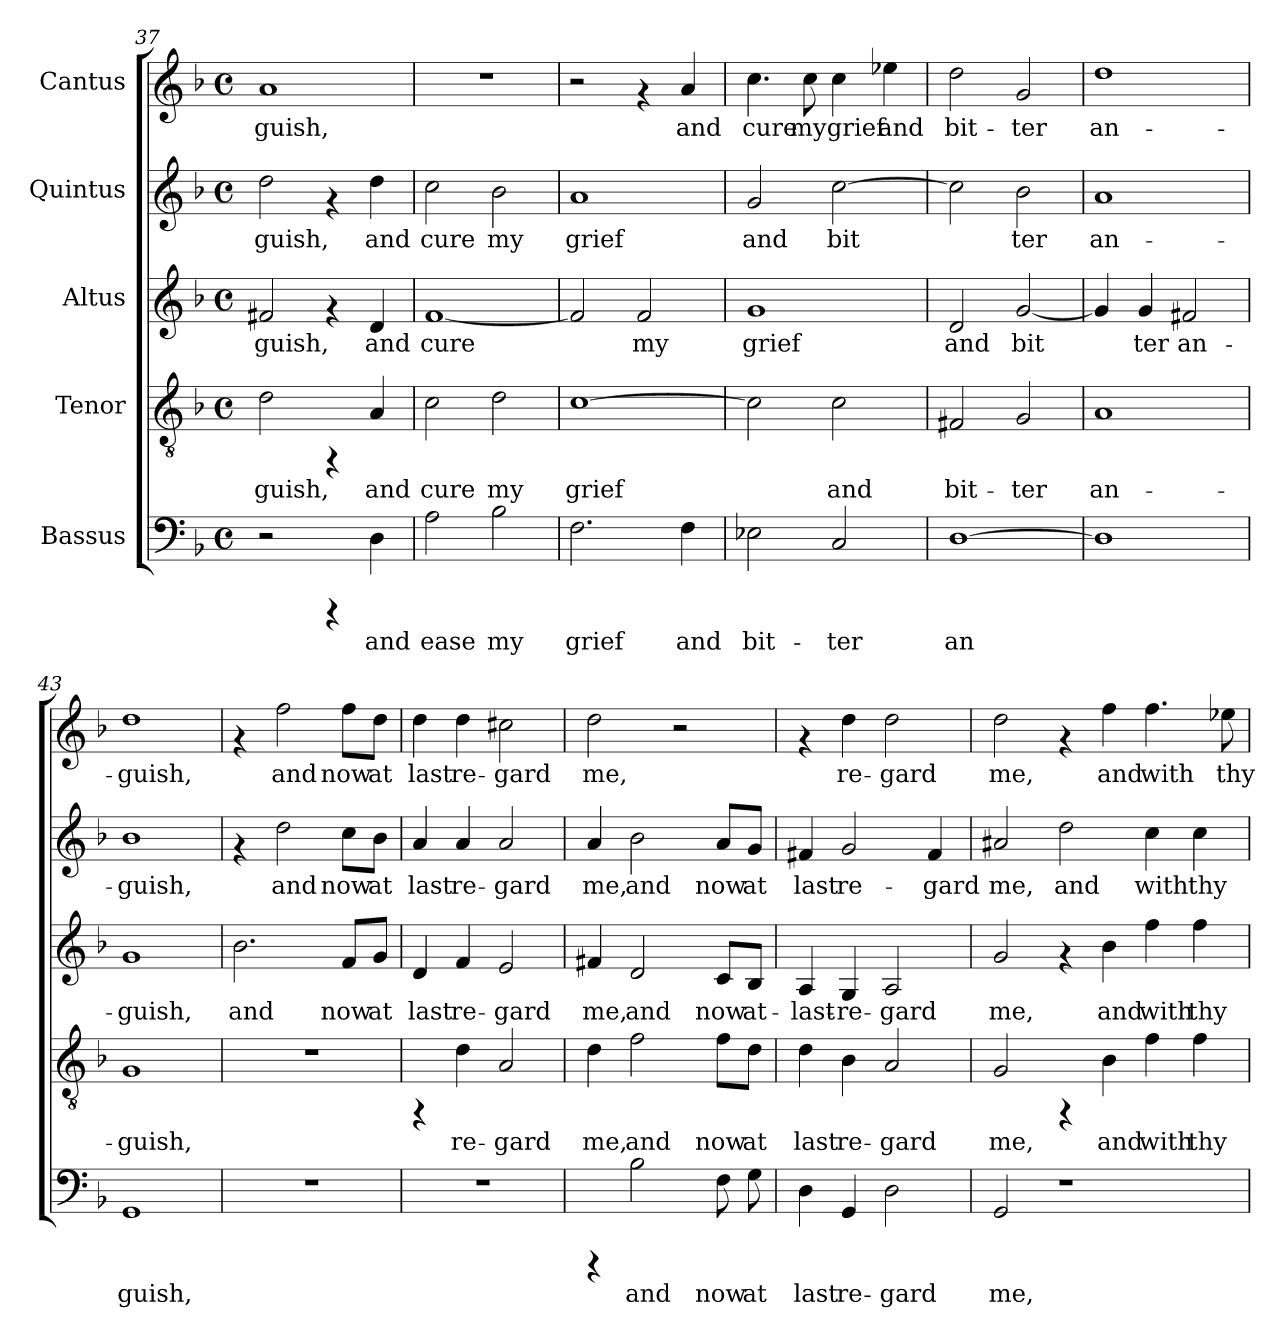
**kern	**text	**kern	**text	**kern	**text	**kern	**text	**kern	**text
*part5	*part5	*part4	*part4	*part3	*part3	*part2	*part2	*part1	*part1
*staff5	*staff5	*staff4	*staff4	*staff3	*staff3	*staff2	*staff2	*staff1	*staff1
*I"Bassus	*	*I"Tenor	*	*I"Altus	*	*I"Quintus	*	*I"Cantus	*
*clefF4	*	*clefGv2	*	*clefG2	*	*clefG2	*	*clefG2	*
*k[b-]	*	*k[b-]	*	*k[b-]	*	*k[b-]	*	*k[b-]	*
*F:	*	*F:	*	*F:	*	*F:	*	*F:	*
*M4/4	*	*M4/4	*	*M4/4	*	*M4/4	*	*M4/4	*
*met(c)	*	*met(c)	*	*met(c)	*	*met(c)	*	*met(c)	*
=37	=37	=37	=37	=37	=37	=37	=37	=37	=37
!	!	!	!LO:LY:b:cj	!	!LO:LY:b:cj	!	!LO:LY:b:cj	!	!LO:LY:b:cj
2r	.	2d\	-guish,	2f#X/	-guish,	2dd\	-guish,	1a	-guish,
4rCCC	.	4rFF	.	4rf	.	4rf	.	.	.
!	!LO:LY:b:cj	!	!LO:LY:b:cj	!	!LO:LY:b:cj	!	!LO:LY:b:cj	!	!
4D\	and	4A/	and	4d/	and	4dd\	and	.	.
!!LO:PB:g=z
=38	=38	=38	=38	=38	=38	=38	=38	=38	=38
!	!LO:LY:b:cj	!	!LO:LY:b:cj	!	!LO:LY:b:cj	!	!LO:LY:b:cj	!	!
2A\	ease	2c\	cure	[<1f	cure	2cc\	cure	1r	.
!	!LO:LY:b:cj	!	!LO:LY:b:cj	!	!	!	!LO:LY:b:cj	!	!
2B-\	my	2d\	my	.	.	2b-\	my	.	.
=39	=39	=39	=39	=39	=39	=39	=39	=39	=39
!	!LO:LY:b:cj	!	!LO:LY:b:cj	!	!LO:LY:b:cj	!	!LO:LY:b:cj	!	!
2.F\	grief	[>1c	grief	2f/]	.	1a	grief	2r	.
!	!	!	!	!	!LO:LY:b:cj	!	!	!	!
.	.	.	.	2f/	my	.	.	4rf	.
!	!LO:LY:b:cj	!	!	!	!	!	!	!	!LO:LY:b:cj
4F\	and	.	.	.	.	.	.	4a/	and
=40	=40	=40	=40	=40	=40	=40	=40	=40	=40
!	!LO:LY:b:cj	!	!LO:LY:b:cj	!	!LO:LY:b:cj	!	!LO:LY:b:cj	!	!LO:LY:b:cj
2E-X\	bit-	2c\]	.	1g	grief	2g/	and	4.cc\	cure
!	!	!	!	!	!	!	!	!	!LO:LY:b:cj
.	.	.	.	.	.	.	.	8cc\	my
!	!LO:LY:b:cj	!	!LO:LY:b:cj	!	!	!	!LO:LY:b:cj	!	!LO:LY:b:cj
2C/	-ter	2c\	and	.	.	[>2cc\	bit-	4cc\	grief
!	!	!	!	!	!	!	!	!	!LO:LY:b:cj
.	.	.	.	.	.	.	.	4ee-X\	and
=41	=41	=41	=41	=41	=41	=41	=41	=41	=41
!	!LO:LY:b:cj	!	!LO:LY:b:cj	!	!LO:LY:b:cj	!	!LO:LY:b:cj	!	!LO:LY:b:cj
[>1D	an-	2F#X/	bit-	2d/	and	2cc\]	--	2dd\	bit-
!	!	!	!LO:LY:b:cj	!	!LO:LY:b:cj	!	!LO:LY:b:cj	!	!LO:LY:b:cj
.	.	2G/	-ter	[<2g/	bit-	2b-\	-ter	2g/	-ter
=42	=42	=42	=42	=42	=42	=42	=42	=42	=42
!	!LO:LY:b:cj	!	!LO:LY:b:cj	!	!LO:LY:b:cj	!	!LO:LY:b:cj	!	!LO:LY:b:cj
1D]	--	1A	an-	4g/]	--	1a	an-	1dd	an-
!	!	!	!	!	!LO:LY:b:cj	!	!	!	!
.	.	.	.	4g/	-ter	.	.	.	.
!	!	!	!	!	!LO:LY:b:cj	!	!	!	!
.	.	.	.	2f#X/	an-	.	.	.	.
=43	=43	=43	=43	=43	=43	=43	=43	=43	=43
!	!LO:LY:b:cj	!	!LO:LY:b:cj	!	!LO:LY:b:cj	!	!LO:LY:b:cj	!	!LO:LY:b:cj
1GG	-guish,	1G	-guish,	1g	-guish,	1b-	-guish,	1dd	-guish,
=44	=44	=44	=44	=44	=44	=44	=44	=44	=44
!	!	!	!	!	!LO:LY:b:cj	!	!	!	!
1r	.	1r	.	2.b-\	and	4rf	.	4rf	.
!	!	!	!	!	!	!	!LO:LY:b:cj	!	!LO:LY:b:cj
.	.	.	.	.	.	2dd\	and	2ff\	and
!	!	!	!	!	!LO:LY:b:cj	!	!LO:LY:b:cj	!	!LO:LY:b:cj
.	.	.	.	8f/L	now	8cc\L	now	8ff\L	now
!	!	!	!	!	!LO:LY:b:cj	!	!LO:LY:b:cj	!	!LO:LY:b:cj
.	.	.	.	8g/J	at	8b-\J	at	8dd\J	at
=45	=45	=45	=45	=45	=45	=45	=45	=45	=45
!	!	!	!	!	!LO:LY:b:cj	!	!LO:LY:b:cj	!	!LO:LY:b:cj
1r	.	4rFF	.	4d/	last	4a/	last	4dd\	last
!	!	!	!LO:LY:b:cj	!	!LO:LY:b:cj	!	!LO:LY:b:cj	!	!LO:LY:b:cj
.	.	4d\	re-	4f/	re-	4a/	re-	4dd\	re-
!	!	!	!LO:LY:b:cj	!	!LO:LY:b:cj	!	!LO:LY:b:cj	!	!LO:LY:b:cj
.	.	2A/	-gard	2e/	-gard	2a/	-gard	2cc#X\	-gard
!!LO:LB:g=z
=46	=46	=46	=46	=46	=46	=46	=46	=46	=46
!	!	!	!LO:LY:b:cj	!	!LO:LY:b:cj	!	!LO:LY:b:cj	!	!LO:LY:b:cj
4rCCC	.	4d\	me,	4f#X/	me,	4a/	me,	2dd\	me,
!	!LO:LY:b:cj	!	!LO:LY:b:cj	!	!LO:LY:b:cj	!	!LO:LY:b:cj	!	!
2B-\	and	2f\	and	2d/	and	2b-\	and	.	.
.	.	.	.	.	.	.	.	2r	.
!	!LO:LY:b:cj	!	!LO:LY:b:cj	!	!LO:LY:b:cj	!	!LO:LY:b:cj	!	!
8F\	now	8f\L	now	8c/L	now	8a/L	now	.	.
!	!LO:LY:b:cj	!	!LO:LY:b:cj	!	!LO:LY:b:cj	!	!LO:LY:b:cj	!	!
8G\	at	8d\J	at	8B-/J	at-	8g/J	at	.	.
=47	=47	=47	=47	=47	=47	=47	=47	=47	=47
!	!LO:LY:b:cj	!	!LO:LY:b:cj	!	!LO:LY:b:cj	!	!LO:LY:b:cj	!	!
4D\	last	4d\	last	4A/	-last-	4f#X/	last	4rf	.
!	!LO:LY:b:cj	!	!LO:LY:b:cj	!	!LO:LY:b:cj	!	!LO:LY:b:cj	!	!LO:LY:b:cj
4GG/	re-	4B-\	re-	4G/	-re-	2g/	re-	4dd\	re-
!	!LO:LY:b:cj	!	!LO:LY:b:cj	!	!LO:LY:b:cj	!	!	!	!LO:LY:b:cj
2D\	-gard	2A/	-gard	2A/	-gard	.	.	2dd\	-gard
!	!	!	!	!	!	!	!LO:LY:b:cj	!	!
.	.	.	.	.	.	4f#/	-gard	.	.
=48	=48	=48	=48	=48	=48	=48	=48	=48	=48
!	!LO:LY:b:cj	!	!LO:LY:b:cj	!	!LO:LY:b:cj	!	!LO:LY:b:cj	!	!LO:LY:b:cj
2GG/	me,	2G/	me,	2g/	me,	2a#X/	me,	2dd\	me,
!	!	!	!	!	!	!	!LO:LY:b:cj	!	!
1r	.	4rFF	.	4rf	.	2dd\	and	4rf	.
!	!	!	!LO:LY:b:cj	!	!LO:LY:b:cj	!	!	!	!LO:LY:b:cj
.	.	4B-\	and	4b-\	and	.	.	4ff\	and
!	!	!	!LO:LY:b:cj	!	!LO:LY:b:cj	!	!LO:LY:b:cj	!	!LO:LY:b:cj
.	.	4f\	with	4ff\	with	4cc\	with	4.ff\	with
!	!	!	!LO:LY:b:cj	!	!LO:LY:b:cj	!	!LO:LY:b:cj	!	!
.	.	4f\	thy	4ff\	thy	4cc\	thy	.	.
!	!	!	!	!	!	!	!	!	!LO:LY:b:cj
.	.	.	.	.	.	.	.	8ee-X\	thy
=	=	=	=	=	=	=	=	=	=
*-	*-	*-	*-	*-	*-	*-	*-	*-	*-
